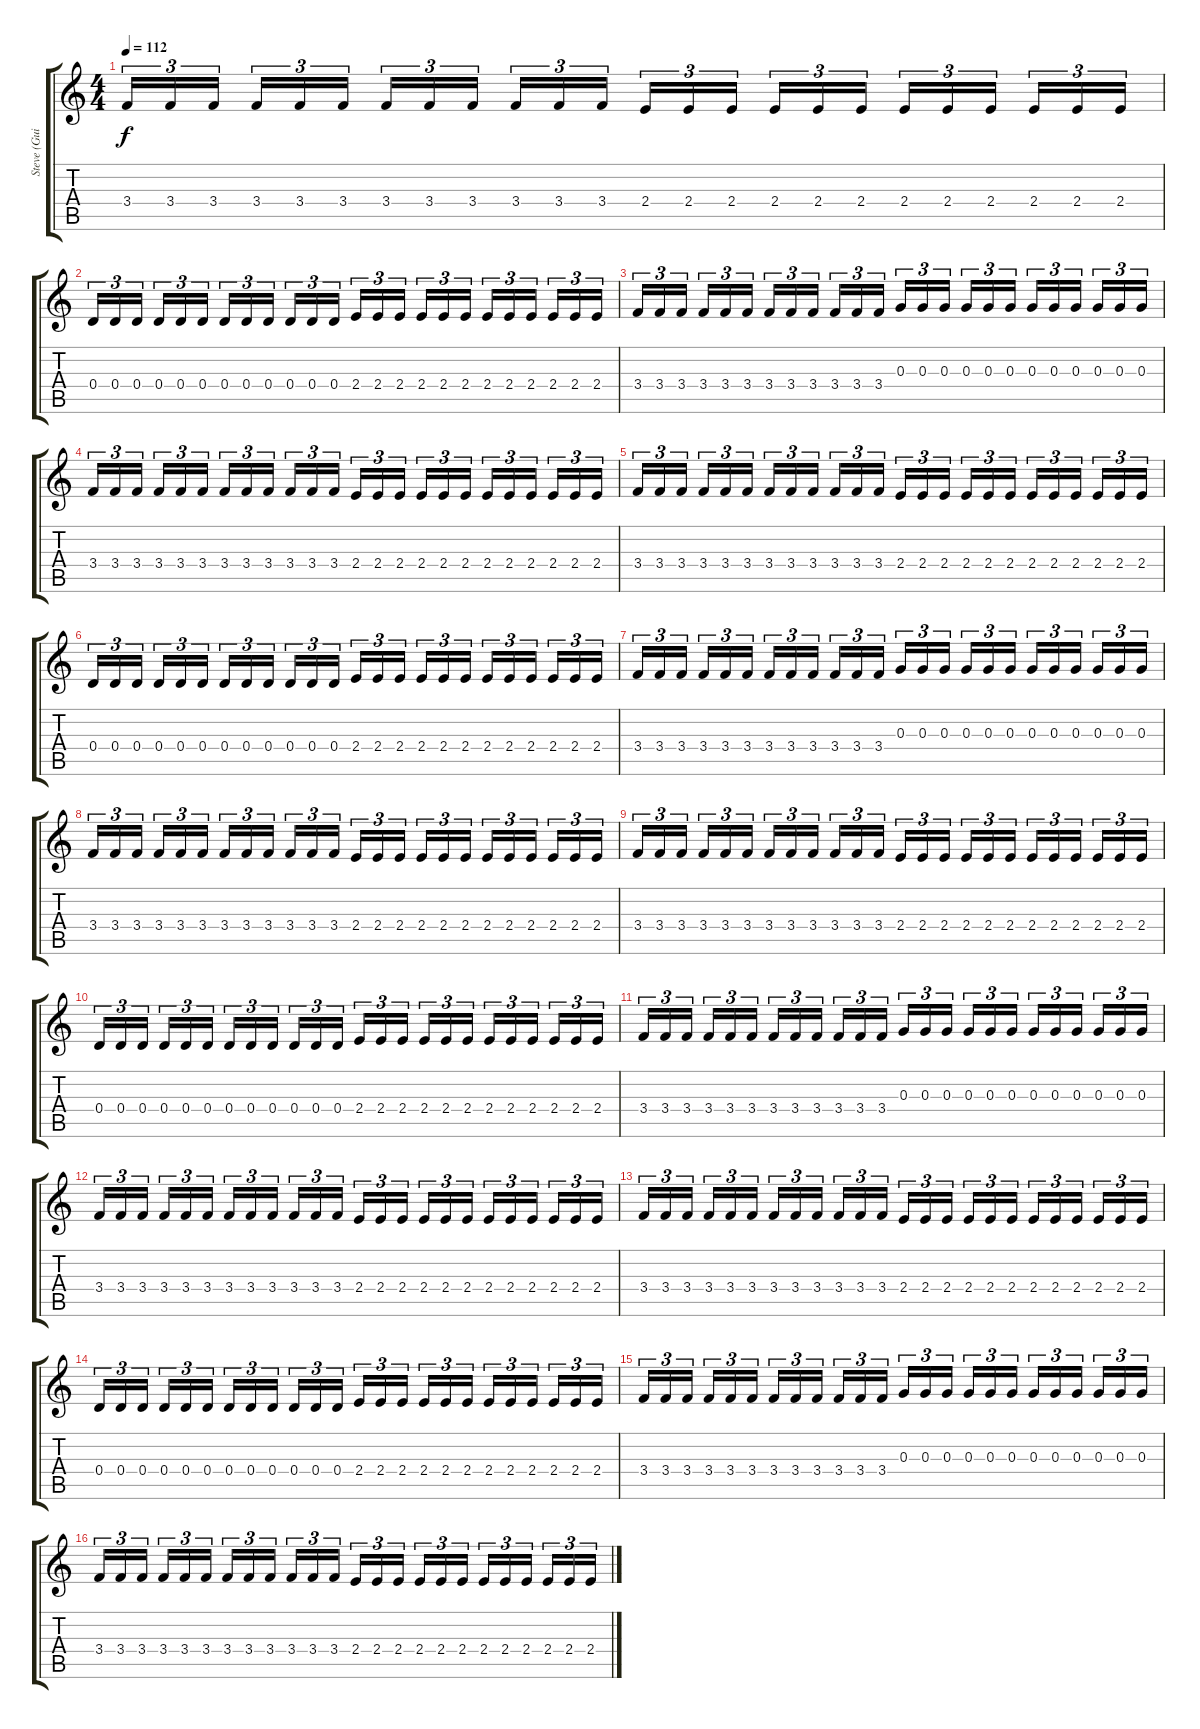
\track ("Steve (Guitar)" "Steve (Gui") {instrument distortionguitar}
\staff {score tabs}
\tuning (E4 B3 G3 D3 A2 E2) {hide}
\ts (4 4)
\tempo 112
\clef g2
\ks c
3.4.16{tu (3 2) dy f} 3.4.16{tu (3 2)} 3.4.16{tu (3 2)} 3.4.16{tu (3 2)} 3.4.16{tu (3 2)} 3.4.16{tu (3 2)} 3.4.16{tu (3 2)} 3.4.16{tu (3 2)} 3.4.16{tu (3 2)} 3.4.16{tu (3 2)} 3.4.16{tu (3 2)} 3.4.16{tu (3 2)} 2.4.16{tu (3 2)} 2.4.16{tu (3 2)} 2.4.16{tu (3 2)} 2.4.16{tu (3 2)} 2.4.16{tu (3 2)} 2.4.16{tu (3 2)} 2.4.16{tu (3 2)} 2.4.16{tu (3 2)} 2.4.16{tu (3 2)} 2.4.16{tu (3 2)} 2.4.16{tu (3 2)} 2.4.16{tu (3 2)} |
0.4.16{tu (3 2)} 0.4.16{tu (3 2)} 0.4.16{tu (3 2)} 0.4.16{tu (3 2)} 0.4.16{tu (3 2)} 0.4.16{tu (3 2)} 0.4.16{tu (3 2)} 0.4.16{tu (3 2)} 0.4.16{tu (3 2)} 0.4.16{tu (3 2)} 0.4.16{tu (3 2)} 0.4.16{tu (3 2)} 2.4.16{tu (3 2)} 2.4.16{tu (3 2)} 2.4.16{tu (3 2)} 2.4.16{tu (3 2)} 2.4.16{tu (3 2)} 2.4.16{tu (3 2)} 2.4.16{tu (3 2)} 2.4.16{tu (3 2)} 2.4.16{tu (3 2)} 2.4.16{tu (3 2)} 2.4.16{tu (3 2)} 2.4.16{tu (3 2)} |
3.4.16{tu (3 2)} 3.4.16{tu (3 2)} 3.4.16{tu (3 2)} 3.4.16{tu (3 2)} 3.4.16{tu (3 2)} 3.4.16{tu (3 2)} 3.4.16{tu (3 2)} 3.4.16{tu (3 2)} 3.4.16{tu (3 2)} 3.4.16{tu (3 2)} 3.4.16{tu (3 2)} 3.4.16{tu (3 2)} 0.3.16{tu (3 2)} 0.3.16{tu (3 2)} 0.3.16{tu (3 2)} 0.3.16{tu (3 2)} 0.3.16{tu (3 2)} 0.3.16{tu (3 2)} 0.3.16{tu (3 2)} 0.3.16{tu (3 2)} 0.3.16{tu (3 2)} 0.3.16{tu (3 2)} 0.3.16{tu (3 2)} 0.3.16{tu (3 2)} |
3.4.16{tu (3 2)} 3.4.16{tu (3 2)} 3.4.16{tu (3 2)} 3.4.16{tu (3 2)} 3.4.16{tu (3 2)} 3.4.16{tu (3 2)} 3.4.16{tu (3 2)} 3.4.16{tu (3 2)} 3.4.16{tu (3 2)} 3.4.16{tu (3 2)} 3.4.16{tu (3 2)} 3.4.16{tu (3 2)} 2.4.16{tu (3 2)} 2.4.16{tu (3 2)} 2.4.16{tu (3 2)} 2.4.16{tu (3 2)} 2.4.16{tu (3 2)} 2.4.16{tu (3 2)} 2.4.16{tu (3 2)} 2.4.16{tu (3 2)} 2.4.16{tu (3 2)} 2.4.16{tu (3 2)} 2.4.16{tu (3 2)} 2.4.16{tu (3 2)} |
3.4.16{tu (3 2)} 3.4.16{tu (3 2)} 3.4.16{tu (3 2)} 3.4.16{tu (3 2)} 3.4.16{tu (3 2)} 3.4.16{tu (3 2)} 3.4.16{tu (3 2)} 3.4.16{tu (3 2)} 3.4.16{tu (3 2)} 3.4.16{tu (3 2)} 3.4.16{tu (3 2)} 3.4.16{tu (3 2)} 2.4.16{tu (3 2)} 2.4.16{tu (3 2)} 2.4.16{tu (3 2)} 2.4.16{tu (3 2)} 2.4.16{tu (3 2)} 2.4.16{tu (3 2)} 2.4.16{tu (3 2)} 2.4.16{tu (3 2)} 2.4.16{tu (3 2)} 2.4.16{tu (3 2)} 2.4.16{tu (3 2)} 2.4.16{tu (3 2)} |
0.4.16{tu (3 2)} 0.4.16{tu (3 2)} 0.4.16{tu (3 2)} 0.4.16{tu (3 2)} 0.4.16{tu (3 2)} 0.4.16{tu (3 2)} 0.4.16{tu (3 2)} 0.4.16{tu (3 2)} 0.4.16{tu (3 2)} 0.4.16{tu (3 2)} 0.4.16{tu (3 2)} 0.4.16{tu (3 2)} 2.4.16{tu (3 2)} 2.4.16{tu (3 2)} 2.4.16{tu (3 2)} 2.4.16{tu (3 2)} 2.4.16{tu (3 2)} 2.4.16{tu (3 2)} 2.4.16{tu (3 2)} 2.4.16{tu (3 2)} 2.4.16{tu (3 2)} 2.4.16{tu (3 2)} 2.4.16{tu (3 2)} 2.4.16{tu (3 2)} |
3.4.16{tu (3 2)} 3.4.16{tu (3 2)} 3.4.16{tu (3 2)} 3.4.16{tu (3 2)} 3.4.16{tu (3 2)} 3.4.16{tu (3 2)} 3.4.16{tu (3 2)} 3.4.16{tu (3 2)} 3.4.16{tu (3 2)} 3.4.16{tu (3 2)} 3.4.16{tu (3 2)} 3.4.16{tu (3 2)} 0.3.16{tu (3 2)} 0.3.16{tu (3 2)} 0.3.16{tu (3 2)} 0.3.16{tu (3 2)} 0.3.16{tu (3 2)} 0.3.16{tu (3 2)} 0.3.16{tu (3 2)} 0.3.16{tu (3 2)} 0.3.16{tu (3 2)} 0.3.16{tu (3 2)} 0.3.16{tu (3 2)} 0.3.16{tu (3 2)} |
3.4.16{tu (3 2)} 3.4.16{tu (3 2)} 3.4.16{tu (3 2)} 3.4.16{tu (3 2)} 3.4.16{tu (3 2)} 3.4.16{tu (3 2)} 3.4.16{tu (3 2)} 3.4.16{tu (3 2)} 3.4.16{tu (3 2)} 3.4.16{tu (3 2)} 3.4.16{tu (3 2)} 3.4.16{tu (3 2)} 2.4.16{tu (3 2)} 2.4.16{tu (3 2)} 2.4.16{tu (3 2)} 2.4.16{tu (3 2)} 2.4.16{tu (3 2)} 2.4.16{tu (3 2)} 2.4.16{tu (3 2)} 2.4.16{tu (3 2)} 2.4.16{tu (3 2)} 2.4.16{tu (3 2)} 2.4.16{tu (3 2)} 2.4.16{tu (3 2)} |
3.4.16{tu (3 2)} 3.4.16{tu (3 2)} 3.4.16{tu (3 2)} 3.4.16{tu (3 2)} 3.4.16{tu (3 2)} 3.4.16{tu (3 2)} 3.4.16{tu (3 2)} 3.4.16{tu (3 2)} 3.4.16{tu (3 2)} 3.4.16{tu (3 2)} 3.4.16{tu (3 2)} 3.4.16{tu (3 2)} 2.4.16{tu (3 2)} 2.4.16{tu (3 2)} 2.4.16{tu (3 2)} 2.4.16{tu (3 2)} 2.4.16{tu (3 2)} 2.4.16{tu (3 2)} 2.4.16{tu (3 2)} 2.4.16{tu (3 2)} 2.4.16{tu (3 2)} 2.4.16{tu (3 2)} 2.4.16{tu (3 2)} 2.4.16{tu (3 2)} |
0.4.16{tu (3 2)} 0.4.16{tu (3 2)} 0.4.16{tu (3 2)} 0.4.16{tu (3 2)} 0.4.16{tu (3 2)} 0.4.16{tu (3 2)} 0.4.16{tu (3 2)} 0.4.16{tu (3 2)} 0.4.16{tu (3 2)} 0.4.16{tu (3 2)} 0.4.16{tu (3 2)} 0.4.16{tu (3 2)} 2.4.16{tu (3 2)} 2.4.16{tu (3 2)} 2.4.16{tu (3 2)} 2.4.16{tu (3 2)} 2.4.16{tu (3 2)} 2.4.16{tu (3 2)} 2.4.16{tu (3 2)} 2.4.16{tu (3 2)} 2.4.16{tu (3 2)} 2.4.16{tu (3 2)} 2.4.16{tu (3 2)} 2.4.16{tu (3 2)} |
3.4.16{tu (3 2)} 3.4.16{tu (3 2)} 3.4.16{tu (3 2)} 3.4.16{tu (3 2)} 3.4.16{tu (3 2)} 3.4.16{tu (3 2)} 3.4.16{tu (3 2)} 3.4.16{tu (3 2)} 3.4.16{tu (3 2)} 3.4.16{tu (3 2)} 3.4.16{tu (3 2)} 3.4.16{tu (3 2)} 0.3.16{tu (3 2)} 0.3.16{tu (3 2)} 0.3.16{tu (3 2)} 0.3.16{tu (3 2)} 0.3.16{tu (3 2)} 0.3.16{tu (3 2)} 0.3.16{tu (3 2)} 0.3.16{tu (3 2)} 0.3.16{tu (3 2)} 0.3.16{tu (3 2)} 0.3.16{tu (3 2)} 0.3.16{tu (3 2)} |
3.4.16{tu (3 2)} 3.4.16{tu (3 2)} 3.4.16{tu (3 2)} 3.4.16{tu (3 2)} 3.4.16{tu (3 2)} 3.4.16{tu (3 2)} 3.4.16{tu (3 2)} 3.4.16{tu (3 2)} 3.4.16{tu (3 2)} 3.4.16{tu (3 2)} 3.4.16{tu (3 2)} 3.4.16{tu (3 2)} 2.4.16{tu (3 2)} 2.4.16{tu (3 2)} 2.4.16{tu (3 2)} 2.4.16{tu (3 2)} 2.4.16{tu (3 2)} 2.4.16{tu (3 2)} 2.4.16{tu (3 2)} 2.4.16{tu (3 2)} 2.4.16{tu (3 2)} 2.4.16{tu (3 2)} 2.4.16{tu (3 2)} 2.4.16{tu (3 2)} |
3.4.16{tu (3 2)} 3.4.16{tu (3 2)} 3.4.16{tu (3 2)} 3.4.16{tu (3 2)} 3.4.16{tu (3 2)} 3.4.16{tu (3 2)} 3.4.16{tu (3 2)} 3.4.16{tu (3 2)} 3.4.16{tu (3 2)} 3.4.16{tu (3 2)} 3.4.16{tu (3 2)} 3.4.16{tu (3 2)} 2.4.16{tu (3 2)} 2.4.16{tu (3 2)} 2.4.16{tu (3 2)} 2.4.16{tu (3 2)} 2.4.16{tu (3 2)} 2.4.16{tu (3 2)} 2.4.16{tu (3 2)} 2.4.16{tu (3 2)} 2.4.16{tu (3 2)} 2.4.16{tu (3 2)} 2.4.16{tu (3 2)} 2.4.16{tu (3 2)} |
0.4.16{tu (3 2)} 0.4.16{tu (3 2)} 0.4.16{tu (3 2)} 0.4.16{tu (3 2)} 0.4.16{tu (3 2)} 0.4.16{tu (3 2)} 0.4.16{tu (3 2)} 0.4.16{tu (3 2)} 0.4.16{tu (3 2)} 0.4.16{tu (3 2)} 0.4.16{tu (3 2)} 0.4.16{tu (3 2)} 2.4.16{tu (3 2)} 2.4.16{tu (3 2)} 2.4.16{tu (3 2)} 2.4.16{tu (3 2)} 2.4.16{tu (3 2)} 2.4.16{tu (3 2)} 2.4.16{tu (3 2)} 2.4.16{tu (3 2)} 2.4.16{tu (3 2)} 2.4.16{tu (3 2)} 2.4.16{tu (3 2)} 2.4.16{tu (3 2)} |
3.4.16{tu (3 2)} 3.4.16{tu (3 2)} 3.4.16{tu (3 2)} 3.4.16{tu (3 2)} 3.4.16{tu (3 2)} 3.4.16{tu (3 2)} 3.4.16{tu (3 2)} 3.4.16{tu (3 2)} 3.4.16{tu (3 2)} 3.4.16{tu (3 2)} 3.4.16{tu (3 2)} 3.4.16{tu (3 2)} 0.3.16{tu (3 2)} 0.3.16{tu (3 2)} 0.3.16{tu (3 2)} 0.3.16{tu (3 2)} 0.3.16{tu (3 2)} 0.3.16{tu (3 2)} 0.3.16{tu (3 2)} 0.3.16{tu (3 2)} 0.3.16{tu (3 2)} 0.3.16{tu (3 2)} 0.3.16{tu (3 2)} 0.3.16{tu (3 2)} |
3.4.16{tu (3 2)} 3.4.16{tu (3 2)} 3.4.16{tu (3 2)} 3.4.16{tu (3 2)} 3.4.16{tu (3 2)} 3.4.16{tu (3 2)} 3.4.16{tu (3 2)} 3.4.16{tu (3 2)} 3.4.16{tu (3 2)} 3.4.16{tu (3 2)} 3.4.16{tu (3 2)} 3.4.16{tu (3 2)} 2.4.16{tu (3 2)} 2.4.16{tu (3 2)} 2.4.16{tu (3 2)} 2.4.16{tu (3 2)} 2.4.16{tu (3 2)} 2.4.16{tu (3 2)} 2.4.16{tu (3 2)} 2.4.16{tu (3 2)} 2.4.16{tu (3 2)} 2.4.16{tu (3 2)} 2.4.16{tu (3 2)} 2.4.16{tu (3 2)}
